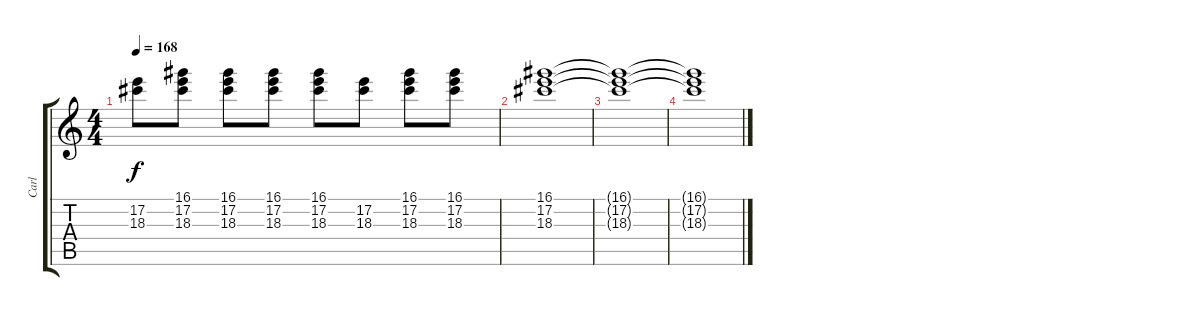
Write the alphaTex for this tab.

\track ("Carl" "Carl") {instrument distortionguitar}
\staff {score tabs}
\tuning (E4 B3 G3 D3 A2 E2) {hide}
\ts (4 4)
\tempo 168
\clef g2
\ks c
(17.2 18.3).8{dy f} (16.1 17.2 18.3).8 (16.1 17.2 18.3).8 (16.1 17.2 18.3).8 (16.1 17.2 18.3).8 (17.2 18.3).8 (16.1 17.2 18.3).8 (16.1 17.2 18.3).8 |
(16.1 17.2 18.3).1 |
(16.1{t} 17.2{t} 18.3{t}).1 |
(16.1{t} 17.2{t} 18.3{t}).1
